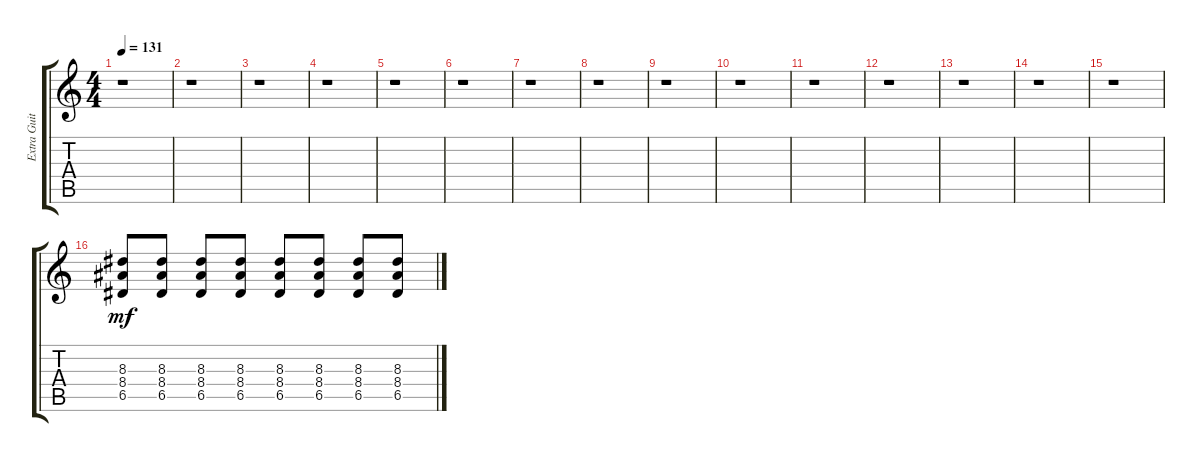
\track ("Extra Guitar - Acoustic" "Extra Guit") {instrument electricguitarclean}
\staff {score tabs}
\tuning (E4 B3 G3 D3 A2 E2) {hide}
\ts (4 4)
\tempo 131
\clef g2
\ks c
r.1{dy mf} |
r.1 |
r.1 |
r.1 |
r.1 |
r.1 |
r.1 |
r.1 |
r.1 |
r.1 |
r.1 |
r.1 |
r.1 |
r.1 |
r.1 |
(8.3 8.4 6.5).8{instrument acousticguitarsteel} (8.3 8.4 6.5).8 (8.3 8.4 6.5).8 (8.3 8.4 6.5).8 (8.3 8.4 6.5).8 (8.3 8.4 6.5).8 (8.3 8.4 6.5).8 (8.3 8.4 6.5).8
